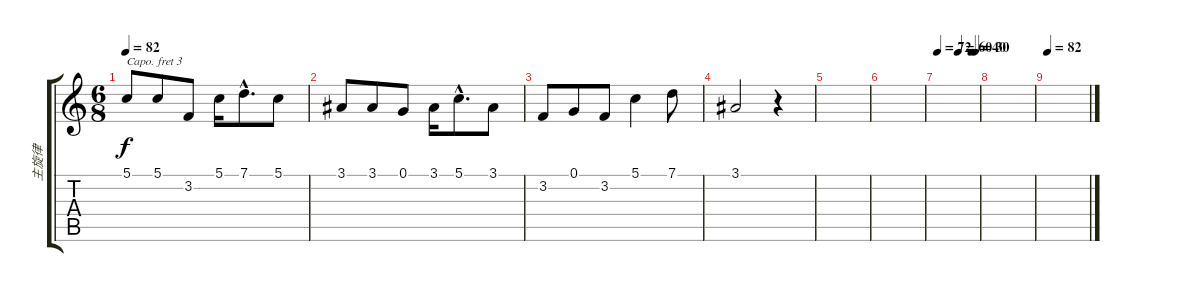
\track ("主旋律" "主旋律") {instrument voiceoohs}
\staff {score tabs}
\capo 3
\tuning (E4 B3 G3 D3 A2 E2) {hide}
\ts (6 8)
\tempo 82
\clef g2
\ks c
5.1.8{dy f} 5.1.8 3.2.8 5.1.16 7.1{hac}.8{d} 5.1.8 |
3.1.8 3.1.8 0.1.8 3.1.16 5.1{hac}.8{d} 3.1.8 |
3.2.8 0.1.8 3.2.8 5.1.4 7.1.8 |
3.1.2 r.4 |
|
|
\tempo 72
\tempo (60 0.5)
\tempo (40 0.8333333333333334)
\tempo (30 0.9166666666666666)
|
|
\tempo 82
